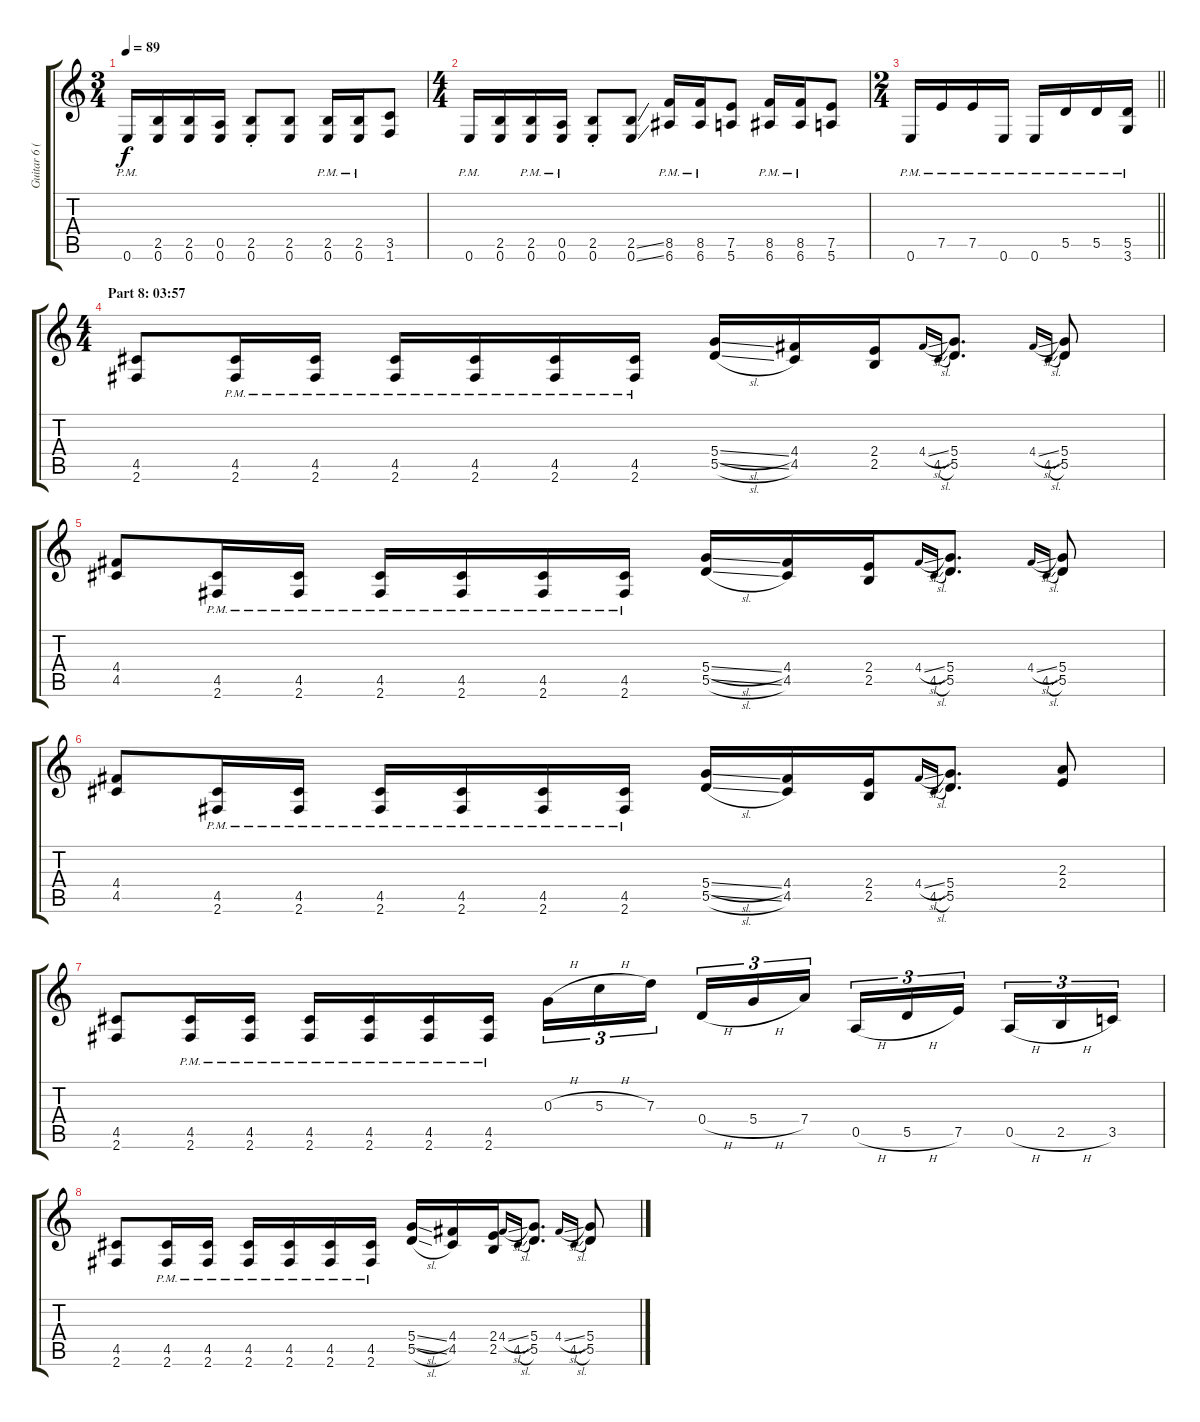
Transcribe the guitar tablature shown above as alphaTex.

\track ("Guitar 6 (Distortion)" "Guitar 6 (") {instrument distortionguitar}
\staff {score tabs}
\tuning (E4 B3 G3 D3 A2 E2) {hide}
\ts (3 4)
\tempo 89
\clef g2
\ks c
0.6{pm}.16{dy f} (2.5 0.6).16 (2.5 0.6).16 (0.5 0.6).16 (2.5{st} 0.6{st}).8 (2.5 0.6).8 (2.5{pm} 0.6{pm}).16 (2.5{pm} 0.6{pm}).16 (3.5 1.6).8 |
\ts (4 4)
0.6{pm}.16 (2.5 0.6).16 (2.5{pm} 0.6{pm}).16 (0.5{pm} 0.6{pm}).16 (2.5{st} 0.6{st}).8 (2.5{ss} 0.6{ss}).8 (8.5{pm} 6.6{pm}).16 (8.5{pm} 6.6{pm}).16 (7.5 5.6).8 (8.5{pm} 6.6{pm}).16 (8.5{pm} 6.6{pm}).16 (7.5 5.6).8 |
\ts (2 4)
\barLineRight lightlight
0.6{pm}.16 7.5{pm}.16 7.5{pm}.16 0.6{pm}.16 0.6{pm}.16 5.5{pm}.16 5.5{pm}.16 (5.5{pm} 3.6{pm}).16 |
\ts (4 4)
\section ("" "Part 8: 03:57")
(4.5 2.6).8 (4.5{pm} 2.6{pm}).16 (4.5{pm} 2.6{pm}).16 (4.5{pm} 2.6{pm}).16 (4.5{pm} 2.6{pm}).16 (4.5{pm} 2.6{pm}).16 (4.5{pm} 2.6{pm}).16 (5.4{sl} 5.5{sl}).16 (4.4 4.5).16 (2.4 2.5).16 4.4{sl}.16{gr onbeat} 4.5{sl}.16{gr onbeat} (5.4 5.5).8{d} 4.4{sl}.16{gr onbeat} 4.5{sl}.16{gr onbeat} (5.4 5.5).8 |
(4.4 4.5).8 (4.5{pm} 2.6{pm}).16 (4.5{pm} 2.6{pm}).16 (4.5{pm} 2.6{pm}).16 (4.5{pm} 2.6{pm}).16 (4.5{pm} 2.6{pm}).16 (4.5{pm} 2.6{pm}).16 (5.4{sl} 5.5{sl}).16 (4.4 4.5).16 (2.4 2.5).16 4.4{sl}.16{gr onbeat} 4.5{sl}.16{gr onbeat} (5.4 5.5).8{d} 4.4{sl}.16{gr onbeat} 4.5{sl}.16{gr onbeat} (5.4 5.5).8 |
(4.4 4.5).8 (4.5{pm} 2.6{pm}).16 (4.5{pm} 2.6{pm}).16 (4.5{pm} 2.6{pm}).16 (4.5{pm} 2.6{pm}).16 (4.5{pm} 2.6{pm}).16 (4.5{pm} 2.6{pm}).16 (5.4{sl} 5.5{sl}).16 (4.4 4.5).16 (2.4 2.5).16 4.4{sl}.16{gr onbeat} 4.5{sl}.16{gr onbeat} (5.4 5.5).8{d} (2.3 2.4).8 |
(4.5 2.6).8 (4.5{pm} 2.6{pm}).16 (4.5{pm} 2.6{pm}).16 (4.5{pm} 2.6{pm}).16 (4.5{pm} 2.6{pm}).16 (4.5{pm} 2.6{pm}).16 (4.5{pm} 2.6{pm}).16 0.3{h}.16{tu (3 2)} 5.3{h}.16{tu (3 2)} 7.3.16{tu (3 2) beam splitsecondary} 0.4{h}.16{tu (3 2)} 5.4{h}.16{tu (3 2)} 7.4.16{tu (3 2)} 0.5{h}.16{tu (3 2)} 5.5{h}.16{tu (3 2)} 7.5.16{tu (3 2) beam splitsecondary} 0.5{h}.16{tu (3 2)} 2.5{h}.16{tu (3 2)} 3.5.16{tu (3 2)} |
(4.5 2.6).8 (4.5{pm} 2.6{pm}).16 (4.5{pm} 2.6{pm}).16 (4.5{pm} 2.6{pm}).16 (4.5{pm} 2.6{pm}).16 (4.5{pm} 2.6{pm}).16 (4.5{pm} 2.6{pm}).16 (5.4{sl} 5.5{sl}).16 (4.4 4.5).16 (2.4 2.5).16 4.4{sl}.16{gr onbeat} 4.5{sl}.16{gr onbeat} (5.4 5.5).8{d} 4.4{sl}.16{gr onbeat} 4.5{sl}.16{gr onbeat} (5.4 5.5).8
